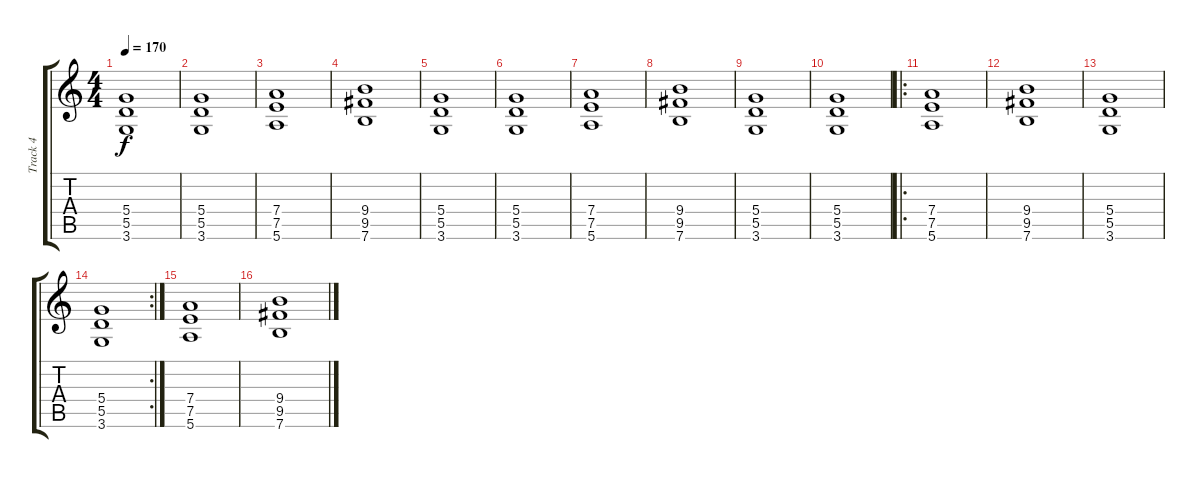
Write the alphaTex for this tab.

\track ("Track 4" "Track 4") {instrument distortionguitar}
\staff {score tabs}
\tuning (E4 B3 G3 D3 A2 E2) {hide}
\ts (4 4)
\tempo 170
\clef g2
\ks c
(5.4 5.5 3.6).1{dy f} |
(5.4 5.5 3.6).1 |
(7.4 7.5 5.6).1 |
(9.4 9.5 7.6).1 |
(5.4 5.5 3.6).1 |
(5.4 5.5 3.6).1 |
(7.4 7.5 5.6).1 |
(9.4 9.5 7.6).1 |
(5.4 5.5 3.6).1 |
(5.4 5.5 3.6).1 |
\ro
(7.4 7.5 5.6).1 |
(9.4 9.5 7.6).1 |
(5.4 5.5 3.6).1 |
\rc 2
(5.4 5.5 3.6).1 |
(7.4 7.5 5.6).1 |
(9.4 9.5 7.6).1
